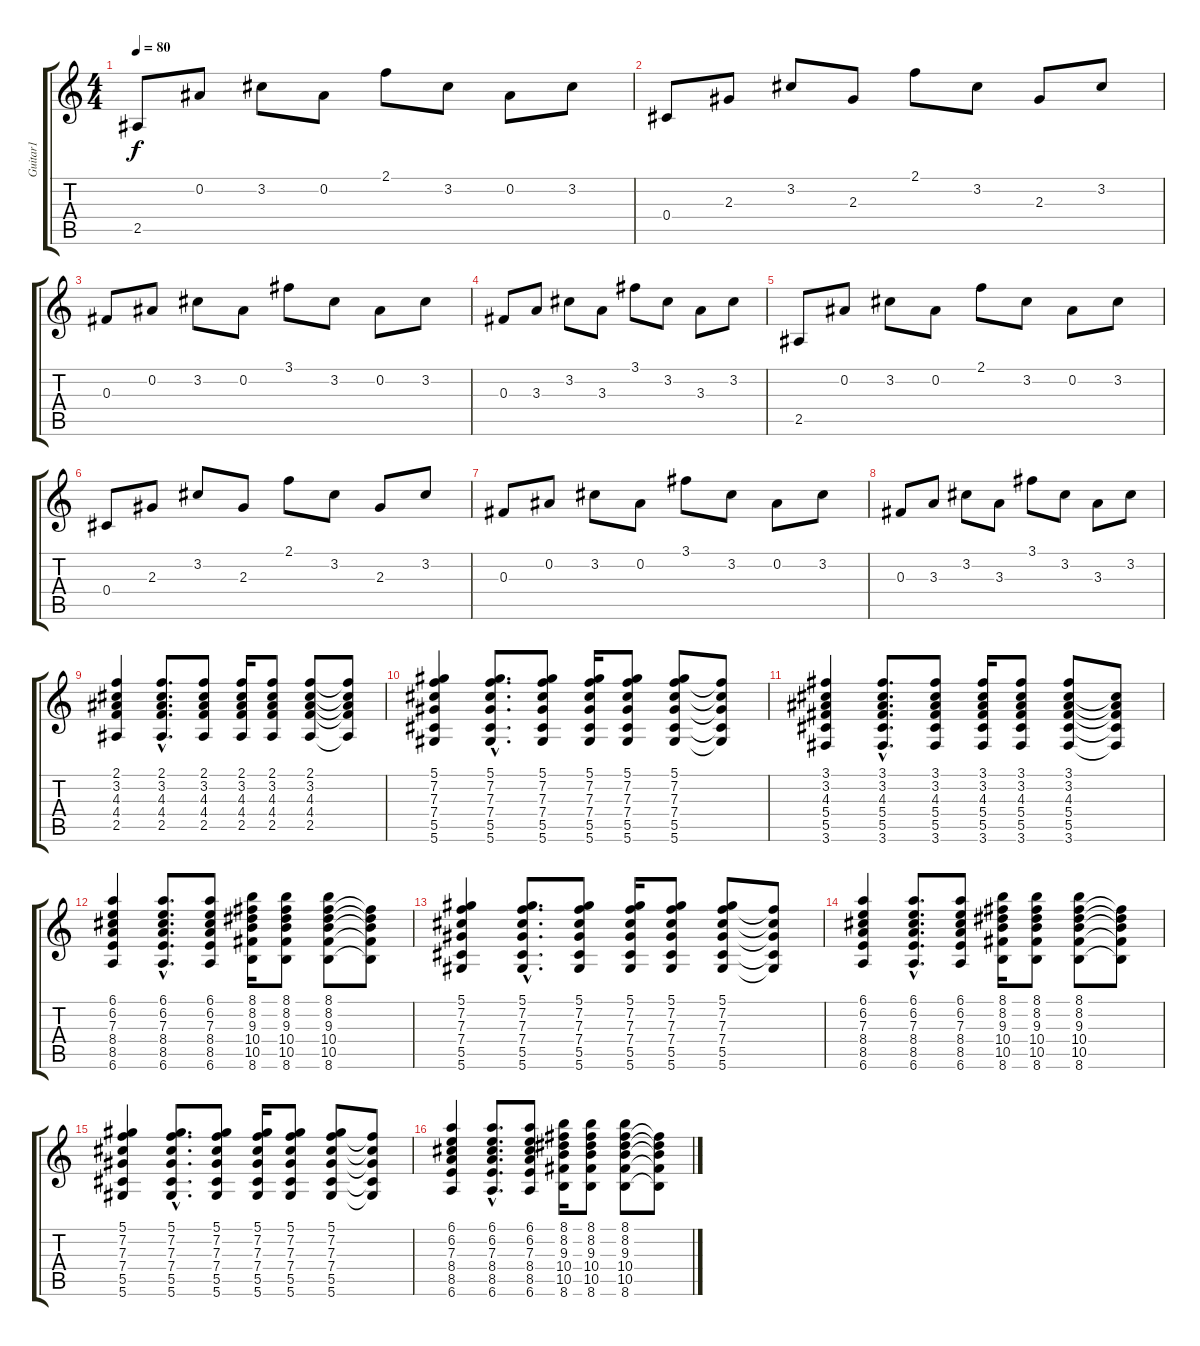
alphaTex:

\track ("Guitar1" "Guitar1") {instrument electricguitarclean}
\staff {score tabs}
\tuning (Eb4 Bb3 Gb3 Db3 Ab2 Eb2) {hide}
\ts (4 4)
\tempo 80
\clef g2
\ks c
2.5.8{dy f} 0.2.8 3.2.8 0.2.8 2.1.8 3.2.8 0.2.8 3.2.8 |
0.4.8 2.3.8 3.2.8 2.3.8 2.1.8 3.2.8 2.3.8 3.2.8 |
0.3.8 0.2.8 3.2.8 0.2.8 3.1.8 3.2.8 0.2.8 3.2.8 |
0.3.8 3.3.8 3.2.8 3.3.8 3.1.8 3.2.8 3.3.8 3.2.8 |
2.5.8 0.2.8 3.2.8 0.2.8 2.1.8 3.2.8 0.2.8 3.2.8 |
0.4.8 2.3.8 3.2.8 2.3.8 2.1.8 3.2.8 2.3.8 3.2.8 |
0.3.8 0.2.8 3.2.8 0.2.8 3.1.8 3.2.8 0.2.8 3.2.8 |
0.3.8 3.3.8 3.2.8 3.3.8 3.1.8 3.2.8 3.3.8 3.2.8 |
(2.1 3.2 4.3 4.4 2.5).4 (2.1{hac} 3.2{hac} 4.3{hac} 4.4{hac} 2.5{hac}).8{d} (2.1 3.2 4.3 4.4 2.5).8 (2.1 3.2 4.3 4.4 2.5).16 (2.1 3.2 4.3 4.4 2.5).8 (2.1 3.2 4.3 4.4 2.5).8 (2.1{t} 3.2{t} 4.3{t} 4.4{t} 2.5{t}).8 |
(5.1 7.2 7.3 7.4 5.5 5.6).4 (5.1{hac} 7.2{hac} 7.3{hac} 7.4{hac} 5.5{hac} 5.6{hac}).8{d} (5.1 7.2 7.3 7.4 5.5 5.6).8 (5.1 7.2 7.3 7.4 5.5 5.6).16 (5.1 7.2 7.3 7.4 5.5 5.6).8 (5.1 7.2 7.3 7.4 5.5 5.6).8 (7.2{t} 7.3{t} 7.4{t} 5.5{t} 5.6{t}).8 |
(3.1 3.2 4.3 5.4 5.5 3.6).4 (3.1{hac} 3.2{hac} 4.3{hac} 5.4{hac} 5.5{hac} 3.6{hac}).8{d} (3.1 3.2 4.3 5.4 5.5 3.6).8 (3.1 3.2 4.3 5.4 5.5 3.6).16 (3.1 3.2 4.3 5.4 5.5 3.6).8 (3.1 3.2 4.3 5.4 5.5 3.6).8 (3.2{t} 4.3{t} 5.4{t} 5.5{t} 3.6{t}).8 |
(6.1 6.2 7.3 8.4 8.5 6.6).4 (6.1{hac} 6.2{hac} 7.3{hac} 8.4{hac} 8.5{hac} 6.6{hac}).8{d} (6.1 6.2 7.3 8.4 8.5 6.6).8 (8.1 8.2 9.3 10.4 10.5 8.6).16 (8.1 8.2 9.3 10.4 10.5 8.6).8 (8.1 8.2 9.3 10.4 10.5 8.6).8 (8.2{t} 9.3{t} 10.4{t} 10.5{t} 8.6{t}).8 |
(5.1 7.2 7.3 7.4 5.5 5.6).4 (5.1{hac} 7.2{hac} 7.3{hac} 7.4{hac} 5.5{hac} 5.6{hac}).8{d} (5.1 7.2 7.3 7.4 5.5 5.6).8 (5.1 7.2 7.3 7.4 5.5 5.6).16 (5.1 7.2 7.3 7.4 5.5 5.6).8 (5.1 7.2 7.3 7.4 5.5 5.6).8 (7.2{t} 7.3{t} 7.4{t} 5.5{t} 5.6{t}).8 |
(6.1 6.2 7.3 8.4 8.5 6.6).4 (6.1{hac} 6.2{hac} 7.3{hac} 8.4{hac} 8.5{hac} 6.6{hac}).8{d} (6.1 6.2 7.3 8.4 8.5 6.6).8 (8.1 8.2 9.3 10.4 10.5 8.6).16 (8.1 8.2 9.3 10.4 10.5 8.6).8 (8.1 8.2 9.3 10.4 10.5 8.6).8 (8.2{t} 9.3{t} 10.4{t} 10.5{t} 8.6{t}).8 |
(5.1 7.2 7.3 7.4 5.5 5.6).4 (5.1{hac} 7.2{hac} 7.3{hac} 7.4{hac} 5.5{hac} 5.6{hac}).8{d} (5.1 7.2 7.3 7.4 5.5 5.6).8 (5.1 7.2 7.3 7.4 5.5 5.6).16 (5.1 7.2 7.3 7.4 5.5 5.6).8 (5.1 7.2 7.3 7.4 5.5 5.6).8 (7.2{t} 7.3{t} 7.4{t} 5.5{t} 5.6{t}).8 |
(6.1 6.2 7.3 8.4 8.5 6.6).4 (6.1{hac} 6.2{hac} 7.3{hac} 8.4{hac} 8.5{hac} 6.6{hac}).8{d} (6.1 6.2 7.3 8.4 8.5 6.6).8 (8.1 8.2 9.3 10.4 10.5 8.6).16 (8.1 8.2 9.3 10.4 10.5 8.6).8 (8.1 8.2 9.3 10.4 10.5 8.6).8 (8.2{t} 9.3{t} 10.4{t} 10.5{t} 8.6{t}).8
